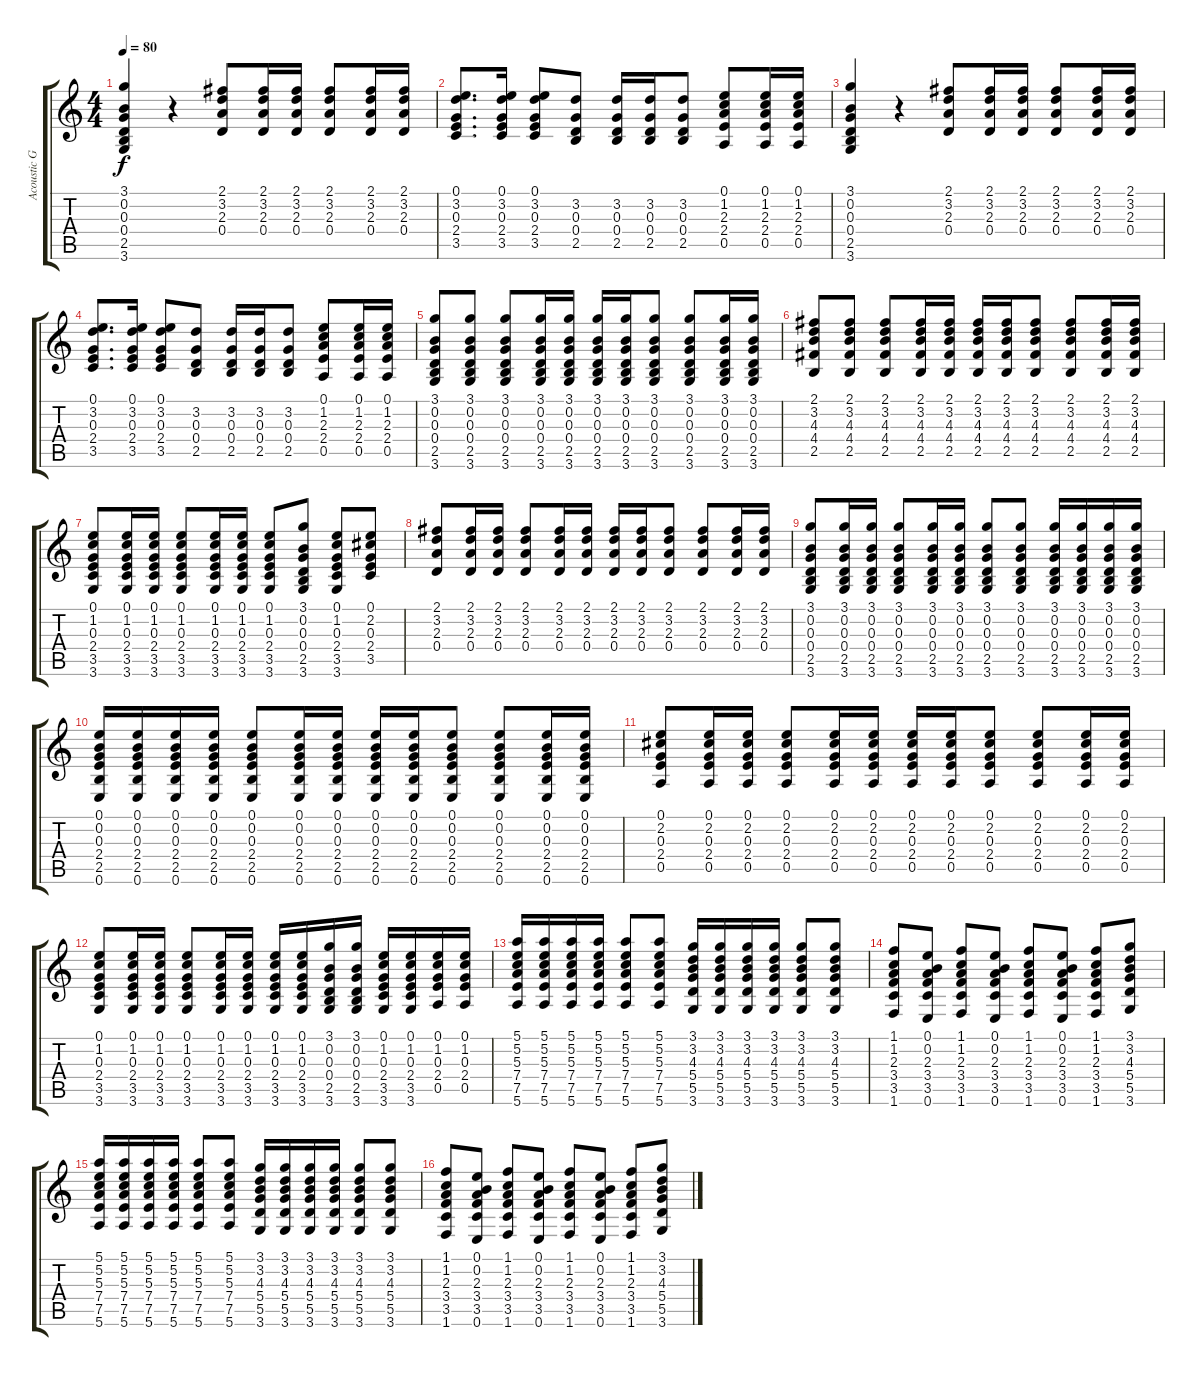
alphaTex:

\track ("Acoustic Guitar" "Acoustic G") {instrument acousticguitarsteel}
\staff {score tabs}
\tuning (E4 B3 G3 D3 A2 E2) {hide}
\ts (4 4)
\tempo 80
\clef g2
\ks c
(3.1 0.2 0.3 0.4 2.5 3.6).4{dy f} r.4 (2.1 3.2 2.3 0.4).8 (2.1 3.2 2.3 0.4).16 (2.1 3.2 2.3 0.4).16 (2.1 3.2 2.3 0.4).8 (2.1 3.2 2.3 0.4).16 (2.1 3.2 2.3 0.4).16 |
(0.1 3.2 0.3 2.4 3.5).8{d} (0.1 3.2 0.3 2.4 3.5).16 (0.1 3.2 0.3 2.4 3.5).8 (3.2 0.3 0.4 2.5).8 (3.2 0.3 0.4 2.5).16 (3.2 0.3 0.4 2.5).16 (3.2 0.3 0.4 2.5).8 (0.1 1.2 2.3 2.4 0.5).8 (0.1 1.2 2.3 2.4 0.5).16 (0.1 1.2 2.3 2.4 0.5).16 |
(3.1 0.2 0.3 0.4 2.5 3.6).4 r.4 (2.1 3.2 2.3 0.4).8 (2.1 3.2 2.3 0.4).16 (2.1 3.2 2.3 0.4).16 (2.1 3.2 2.3 0.4).8 (2.1 3.2 2.3 0.4).16 (2.1 3.2 2.3 0.4).16 |
(0.1 3.2 0.3 2.4 3.5).8{d} (0.1 3.2 0.3 2.4 3.5).16 (0.1 3.2 0.3 2.4 3.5).8 (3.2 0.3 0.4 2.5).8 (3.2 0.3 0.4 2.5).16 (3.2 0.3 0.4 2.5).16 (3.2 0.3 0.4 2.5).8 (0.1 1.2 2.3 2.4 0.5).8 (0.1 1.2 2.3 2.4 0.5).16 (0.1 1.2 2.3 2.4 0.5).16 |
(3.1 0.2 0.3 0.4 2.5 3.6).8 (3.1 0.2 0.3 0.4 2.5 3.6).8 (3.1 0.2 0.3 0.4 2.5 3.6).8 (3.1 0.2 0.3 0.4 2.5 3.6).16 (3.1 0.2 0.3 0.4 2.5 3.6).16 (3.1 0.2 0.3 0.4 2.5 3.6).16 (3.1 0.2 0.3 0.4 2.5 3.6).16 (3.1 0.2 0.3 0.4 2.5 3.6).8 (3.1 0.2 0.3 0.4 2.5 3.6).8 (3.1 0.2 0.3 0.4 2.5 3.6).16 (3.1 0.2 0.3 0.4 2.5 3.6).16 |
(2.1 3.2 4.3 4.4 2.5).8 (2.1 3.2 4.3 4.4 2.5).8 (2.1 3.2 4.3 4.4 2.5).8 (2.1 3.2 4.3 4.4 2.5).16 (2.1 3.2 4.3 4.4 2.5).16 (2.1 3.2 4.3 4.4 2.5).16 (2.1 3.2 4.3 4.4 2.5).16 (2.1 3.2 4.3 4.4 2.5).8 (2.1 3.2 4.3 4.4 2.5).8 (2.1 3.2 4.3 4.4 2.5).16 (2.1 3.2 4.3 4.4 2.5).16 |
(0.1 1.2 0.3 2.4 3.5 3.6).8 (0.1 1.2 0.3 2.4 3.5 3.6).16 (0.1 1.2 0.3 2.4 3.5 3.6).16 (0.1 1.2 0.3 2.4 3.5 3.6).8 (0.1 1.2 0.3 2.4 3.5 3.6).16 (0.1 1.2 0.3 2.4 3.5 3.6).16 (0.1 1.2 0.3 2.4 3.5 3.6).8 (3.1 0.2 0.3 0.4 2.5 3.6).8 (0.1 1.2 0.3 2.4 3.5 3.6).8 (0.1 2.2 0.3 2.4 3.5).8 |
(2.1 3.2 2.3 0.4).8 (2.1 3.2 2.3 0.4).16 (2.1 3.2 2.3 0.4).16 (2.1 3.2 2.3 0.4).8 (2.1 3.2 2.3 0.4).16 (2.1 3.2 2.3 0.4).16 (2.1 3.2 2.3 0.4).16 (2.1 3.2 2.3 0.4).16 (2.1 3.2 2.3 0.4).8 (2.1 3.2 2.3 0.4).8 (2.1 3.2 2.3 0.4).16 (2.1 3.2 2.3 0.4).16 |
(3.1 0.2 0.3 0.4 2.5 3.6).8 (3.1 0.2 0.3 0.4 2.5 3.6).16 (3.1 0.2 0.3 0.4 2.5 3.6).16 (3.1 0.2 0.3 0.4 2.5 3.6).8 (3.1 0.2 0.3 0.4 2.5 3.6).16 (3.1 0.2 0.3 0.4 2.5 3.6).16 (3.1 0.2 0.3 0.4 2.5 3.6).8 (3.1 0.2 0.3 0.4 2.5 3.6).8 (3.1 0.2 0.3 0.4 2.5 3.6).16 (3.1 0.2 0.3 0.4 2.5 3.6).16 (3.1 0.2 0.3 0.4 2.5 3.6).16 (3.1 0.2 0.3 0.4 2.5 3.6).16 |
(0.1 0.2 0.3 2.4 2.5 0.6).16 (0.1 0.2 0.3 2.4 2.5 0.6).16 (0.1 0.2 0.3 2.4 2.5 0.6).16 (0.1 0.2 0.3 2.4 2.5 0.6).16 (0.1 0.2 0.3 2.4 2.5 0.6).8 (0.1 0.2 0.3 2.4 2.5 0.6).16 (0.1 0.2 0.3 2.4 2.5 0.6).16 (0.1 0.2 0.3 2.4 2.5 0.6).16 (0.1 0.2 0.3 2.4 2.5 0.6).16 (0.1 0.2 0.3 2.4 2.5 0.6).8 (0.1 0.2 0.3 2.4 2.5 0.6).8 (0.1 0.2 0.3 2.4 2.5 0.6).16 (0.1 0.2 0.3 2.4 2.5 0.6).16 |
(0.1 2.2 0.3 2.4 0.5).8 (0.1 2.2 0.3 2.4 0.5).16 (0.1 2.2 0.3 2.4 0.5).16 (0.1 2.2 0.3 2.4 0.5).8 (0.1 2.2 0.3 2.4 0.5).16 (0.1 2.2 0.3 2.4 0.5).16 (0.1 2.2 0.3 2.4 0.5).16 (0.1 2.2 0.3 2.4 0.5).16 (0.1 2.2 0.3 2.4 0.5).8 (0.1 2.2 0.3 2.4 0.5).8 (0.1 2.2 0.3 2.4 0.5).16 (0.1 2.2 0.3 2.4 0.5).16 |
(0.1 1.2 0.3 2.4 3.5 3.6).8 (0.1 1.2 0.3 2.4 3.5 3.6).16 (0.1 1.2 0.3 2.4 3.5 3.6).16 (0.1 1.2 0.3 2.4 3.5 3.6).8 (0.1 1.2 0.3 2.4 3.5 3.6).16 (0.1 1.2 0.3 2.4 3.5 3.6).16 (0.1 1.2 0.3 2.4 3.5 3.6).16 (0.1 1.2 0.3 2.4 3.5 3.6).16 (3.1 0.2 0.3 0.4 2.5 3.6).16 (3.1 0.2 0.3 0.4 2.5 3.6).16 (0.1 1.2 0.3 2.4 3.5 3.6).16 (0.1 1.2 0.3 2.4 3.5 3.6).16 (0.1 1.2 0.3 2.4 0.5).16 (0.1 1.2 0.3 2.4 0.5).16 |
(5.1 5.2 5.3 7.4 7.5 5.6).16 (5.1 5.2 5.3 7.4 7.5 5.6).16 (5.1 5.2 5.3 7.4 7.5 5.6).16 (5.1 5.2 5.3 7.4 7.5 5.6).16 (5.1 5.2 5.3 7.4 7.5 5.6).8 (5.1 5.2 5.3 7.4 7.5 5.6).8 (3.1 3.2 4.3 5.4 5.5 3.6).16 (3.1 3.2 4.3 5.4 5.5 3.6).16 (3.1 3.2 4.3 5.4 5.5 3.6).16 (3.1 3.2 4.3 5.4 5.5 3.6).16 (3.1 3.2 4.3 5.4 5.5 3.6).8 (3.1 3.2 4.3 5.4 5.5 3.6).8 |
(1.1 1.2 2.3 3.4 3.5 1.6).8 (0.1 0.2 2.3 3.4 3.5 0.6).8 (1.1 1.2 2.3 3.4 3.5 1.6).8 (0.1 0.2 2.3 3.4 3.5 0.6).8 (1.1 1.2 2.3 3.4 3.5 1.6).8 (0.1 0.2 2.3 3.4 3.5 0.6).8 (1.1 1.2 2.3 3.4 3.5 1.6).8 (3.1 3.2 4.3 5.4 5.5 3.6).8 |
(5.1 5.2 5.3 7.4 7.5 5.6).16 (5.1 5.2 5.3 7.4 7.5 5.6).16 (5.1 5.2 5.3 7.4 7.5 5.6).16 (5.1 5.2 5.3 7.4 7.5 5.6).16 (5.1 5.2 5.3 7.4 7.5 5.6).8 (5.1 5.2 5.3 7.4 7.5 5.6).8 (3.1 3.2 4.3 5.4 5.5 3.6).16 (3.1 3.2 4.3 5.4 5.5 3.6).16 (3.1 3.2 4.3 5.4 5.5 3.6).16 (3.1 3.2 4.3 5.4 5.5 3.6).16 (3.1 3.2 4.3 5.4 5.5 3.6).8 (3.1 3.2 4.3 5.4 5.5 3.6).8 |
(1.1 1.2 2.3 3.4 3.5 1.6).8 (0.1 0.2 2.3 3.4 3.5 0.6).8 (1.1 1.2 2.3 3.4 3.5 1.6).8 (0.1 0.2 2.3 3.4 3.5 0.6).8 (1.1 1.2 2.3 3.4 3.5 1.6).8 (0.1 0.2 2.3 3.4 3.5 0.6).8 (1.1 1.2 2.3 3.4 3.5 1.6).8 (3.1 3.2 4.3 5.4 5.5 3.6).8
